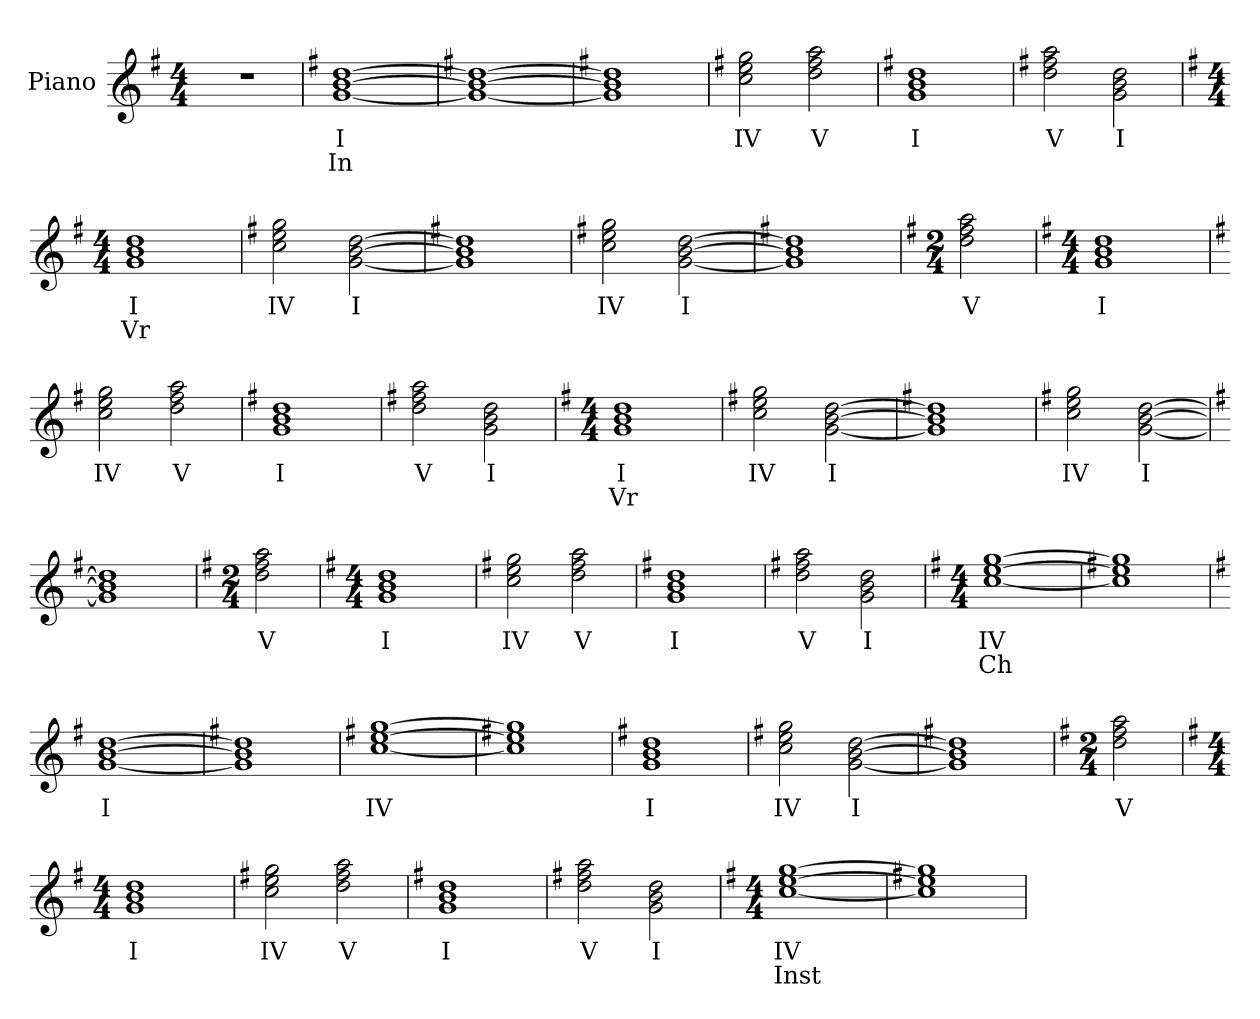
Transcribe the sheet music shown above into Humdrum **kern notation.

**kern	**text	**text
*part1	*part1	*part1
*staff1	*staff1	*staff1
*I"Piano	*	*
*I'Pno	*	*
*k[f#]	*	*
*G:	*	*
*M4/4	*	*
=	=	=
1r	.	.
=	=	=
*k[f#]	*	*
*G:	*	*
[1g [1b [1dd	I	In
=	=	=
*k[f#]	*	*
*G:	*	*
1g_ 1b_ 1dd_	.	.
=	=	=
*k[f#]	*	*
*G:	*	*
1g] 1b] 1dd]	.	.
=	=	=
*k[f#]	*	*
*G:	*	*
2cc 2ee 2gg	IV	.
2dd 2ff# 2aa	V	.
=	=	=
*k[f#]	*	*
*G:	*	*
1g 1b 1dd	I	.
=	=	=
*k[f#]	*	*
*G:	*	*
2dd 2ff# 2aa	V	.
2g 2b 2dd	I	.
=	=	=
*k[f#]	*	*
*G:	*	*
*M4/4	*	*
1g 1b 1dd	I	Vr
=	=	=
*k[f#]	*	*
*G:	*	*
2cc 2ee 2gg	IV	.
[2g [2b [2dd	I	.
=	=	=
*k[f#]	*	*
*G:	*	*
1g] 1b] 1dd]	.	.
=	=	=
*k[f#]	*	*
*G:	*	*
2cc 2ee 2gg	IV	.
[2g [2b [2dd	I	.
=	=	=
*k[f#]	*	*
*G:	*	*
1g] 1b] 1dd]	.	.
=	=	=
*k[f#]	*	*
*G:	*	*
*M2/4	*	*
2dd 2ff# 2aa	V	.
=	=	=
*k[f#]	*	*
*G:	*	*
*M4/4	*	*
1g 1b 1dd	I	.
=	=	=
*k[f#]	*	*
*G:	*	*
2cc 2ee 2gg	IV	.
2dd 2ff# 2aa	V	.
=	=	=
*k[f#]	*	*
*G:	*	*
1g 1b 1dd	I	.
=	=	=
*k[f#]	*	*
*G:	*	*
2dd 2ff# 2aa	V	.
2g 2b 2dd	I	.
=	=	=
*k[f#]	*	*
*G:	*	*
*M4/4	*	*
1g 1b 1dd	I	Vr
=	=	=
*k[f#]	*	*
*G:	*	*
2cc 2ee 2gg	IV	.
[2g [2b [2dd	I	.
=	=	=
*k[f#]	*	*
*G:	*	*
1g] 1b] 1dd]	.	.
=	=	=
*k[f#]	*	*
*G:	*	*
2cc 2ee 2gg	IV	.
[2g [2b [2dd	I	.
=	=	=
*k[f#]	*	*
*G:	*	*
1g] 1b] 1dd]	.	.
=	=	=
*k[f#]	*	*
*G:	*	*
*M2/4	*	*
2dd 2ff# 2aa	V	.
=	=	=
*k[f#]	*	*
*G:	*	*
*M4/4	*	*
1g 1b 1dd	I	.
=	=	=
*k[f#]	*	*
*G:	*	*
2cc 2ee 2gg	IV	.
2dd 2ff# 2aa	V	.
=	=	=
*k[f#]	*	*
*G:	*	*
1g 1b 1dd	I	.
=	=	=
*k[f#]	*	*
*G:	*	*
2dd 2ff# 2aa	V	.
2g 2b 2dd	I	.
=	=	=
*k[f#]	*	*
*G:	*	*
*M4/4	*	*
[1cc [1ee [1gg	IV	Ch
=	=	=
*k[f#]	*	*
*G:	*	*
1cc] 1ee] 1gg]	.	.
=	=	=
*k[f#]	*	*
*G:	*	*
[1g [1b [1dd	I	.
=	=	=
*k[f#]	*	*
*G:	*	*
1g] 1b] 1dd]	.	.
=	=	=
*k[f#]	*	*
*G:	*	*
[1cc [1ee [1gg	IV	.
=	=	=
*k[f#]	*	*
*G:	*	*
1cc] 1ee] 1gg]	.	.
=	=	=
*k[f#]	*	*
*G:	*	*
1g 1b 1dd	I	.
=	=	=
*k[f#]	*	*
*G:	*	*
2cc 2ee 2gg	IV	.
[2g [2b [2dd	I	.
=	=	=
*k[f#]	*	*
*G:	*	*
1g] 1b] 1dd]	.	.
=	=	=
*k[f#]	*	*
*G:	*	*
*M2/4	*	*
2dd 2ff# 2aa	V	.
=	=	=
*k[f#]	*	*
*G:	*	*
*M4/4	*	*
1g 1b 1dd	I	.
=	=	=
*k[f#]	*	*
*G:	*	*
2cc 2ee 2gg	IV	.
2dd 2ff# 2aa	V	.
=	=	=
*k[f#]	*	*
*G:	*	*
1g 1b 1dd	I	.
=	=	=
*k[f#]	*	*
*G:	*	*
2dd 2ff# 2aa	V	.
2g 2b 2dd	I	.
=	=	=
*k[f#]	*	*
*G:	*	*
*M4/4	*	*
[1cc [1ee [1gg	IV	Inst
=	=	=
*k[f#]	*	*
*G:	*	*
1cc] 1ee] 1gg]	.	.
=	=	=
*-	*-	*-
